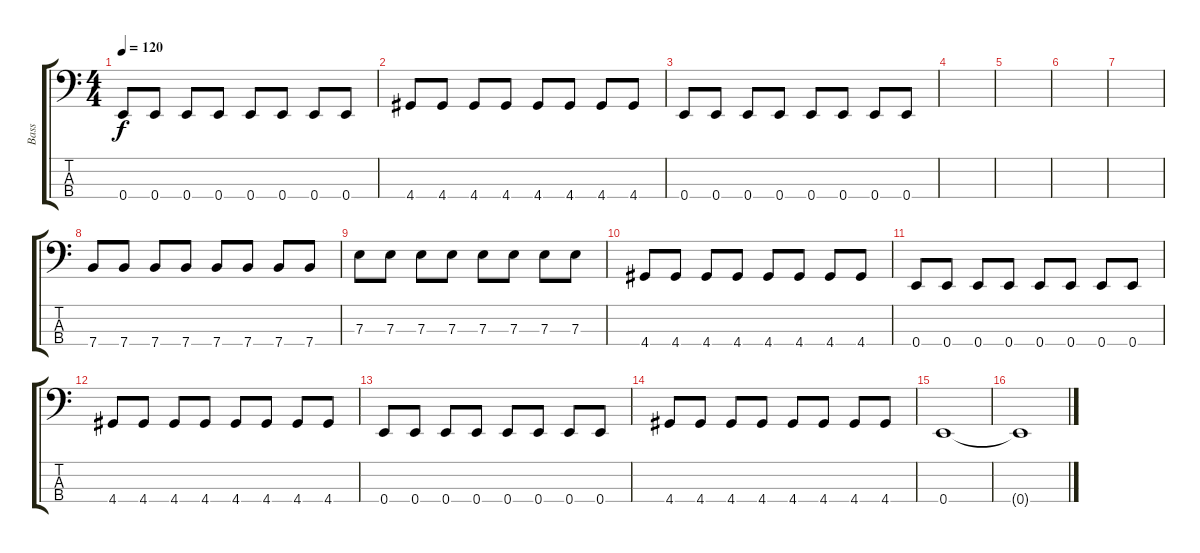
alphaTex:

\track ("Bass" "Bass") {instrument electricbasspick}
\staff {score tabs}
\tuning (G2 D2 A1 E1) {hide}
\ts (4 4)
\tempo 120
\clef f4
\ks c
0.4.8{dy f} 0.4.8 0.4.8 0.4.8 0.4.8 0.4.8 0.4.8 0.4.8 |
4.4.8 4.4.8 4.4.8 4.4.8 4.4.8 4.4.8 4.4.8 4.4.8 |
0.4.8 0.4.8 0.4.8 0.4.8 0.4.8 0.4.8 0.4.8 0.4.8 |
|
|
|
|
7.4.8 7.4.8 7.4.8 7.4.8 7.4.8 7.4.8 7.4.8 7.4.8 |
7.3.8 7.3.8 7.3.8 7.3.8 7.3.8 7.3.8 7.3.8 7.3.8 |
4.4.8 4.4.8 4.4.8 4.4.8 4.4.8 4.4.8 4.4.8 4.4.8 |
0.4.8 0.4.8 0.4.8 0.4.8 0.4.8 0.4.8 0.4.8 0.4.8 |
4.4.8 4.4.8 4.4.8 4.4.8 4.4.8 4.4.8 4.4.8 4.4.8 |
0.4.8 0.4.8 0.4.8 0.4.8 0.4.8 0.4.8 0.4.8 0.4.8 |
4.4.8 4.4.8 4.4.8 4.4.8 4.4.8 4.4.8 4.4.8 4.4.8 |
0.4.1 |
0.4{t}.1
